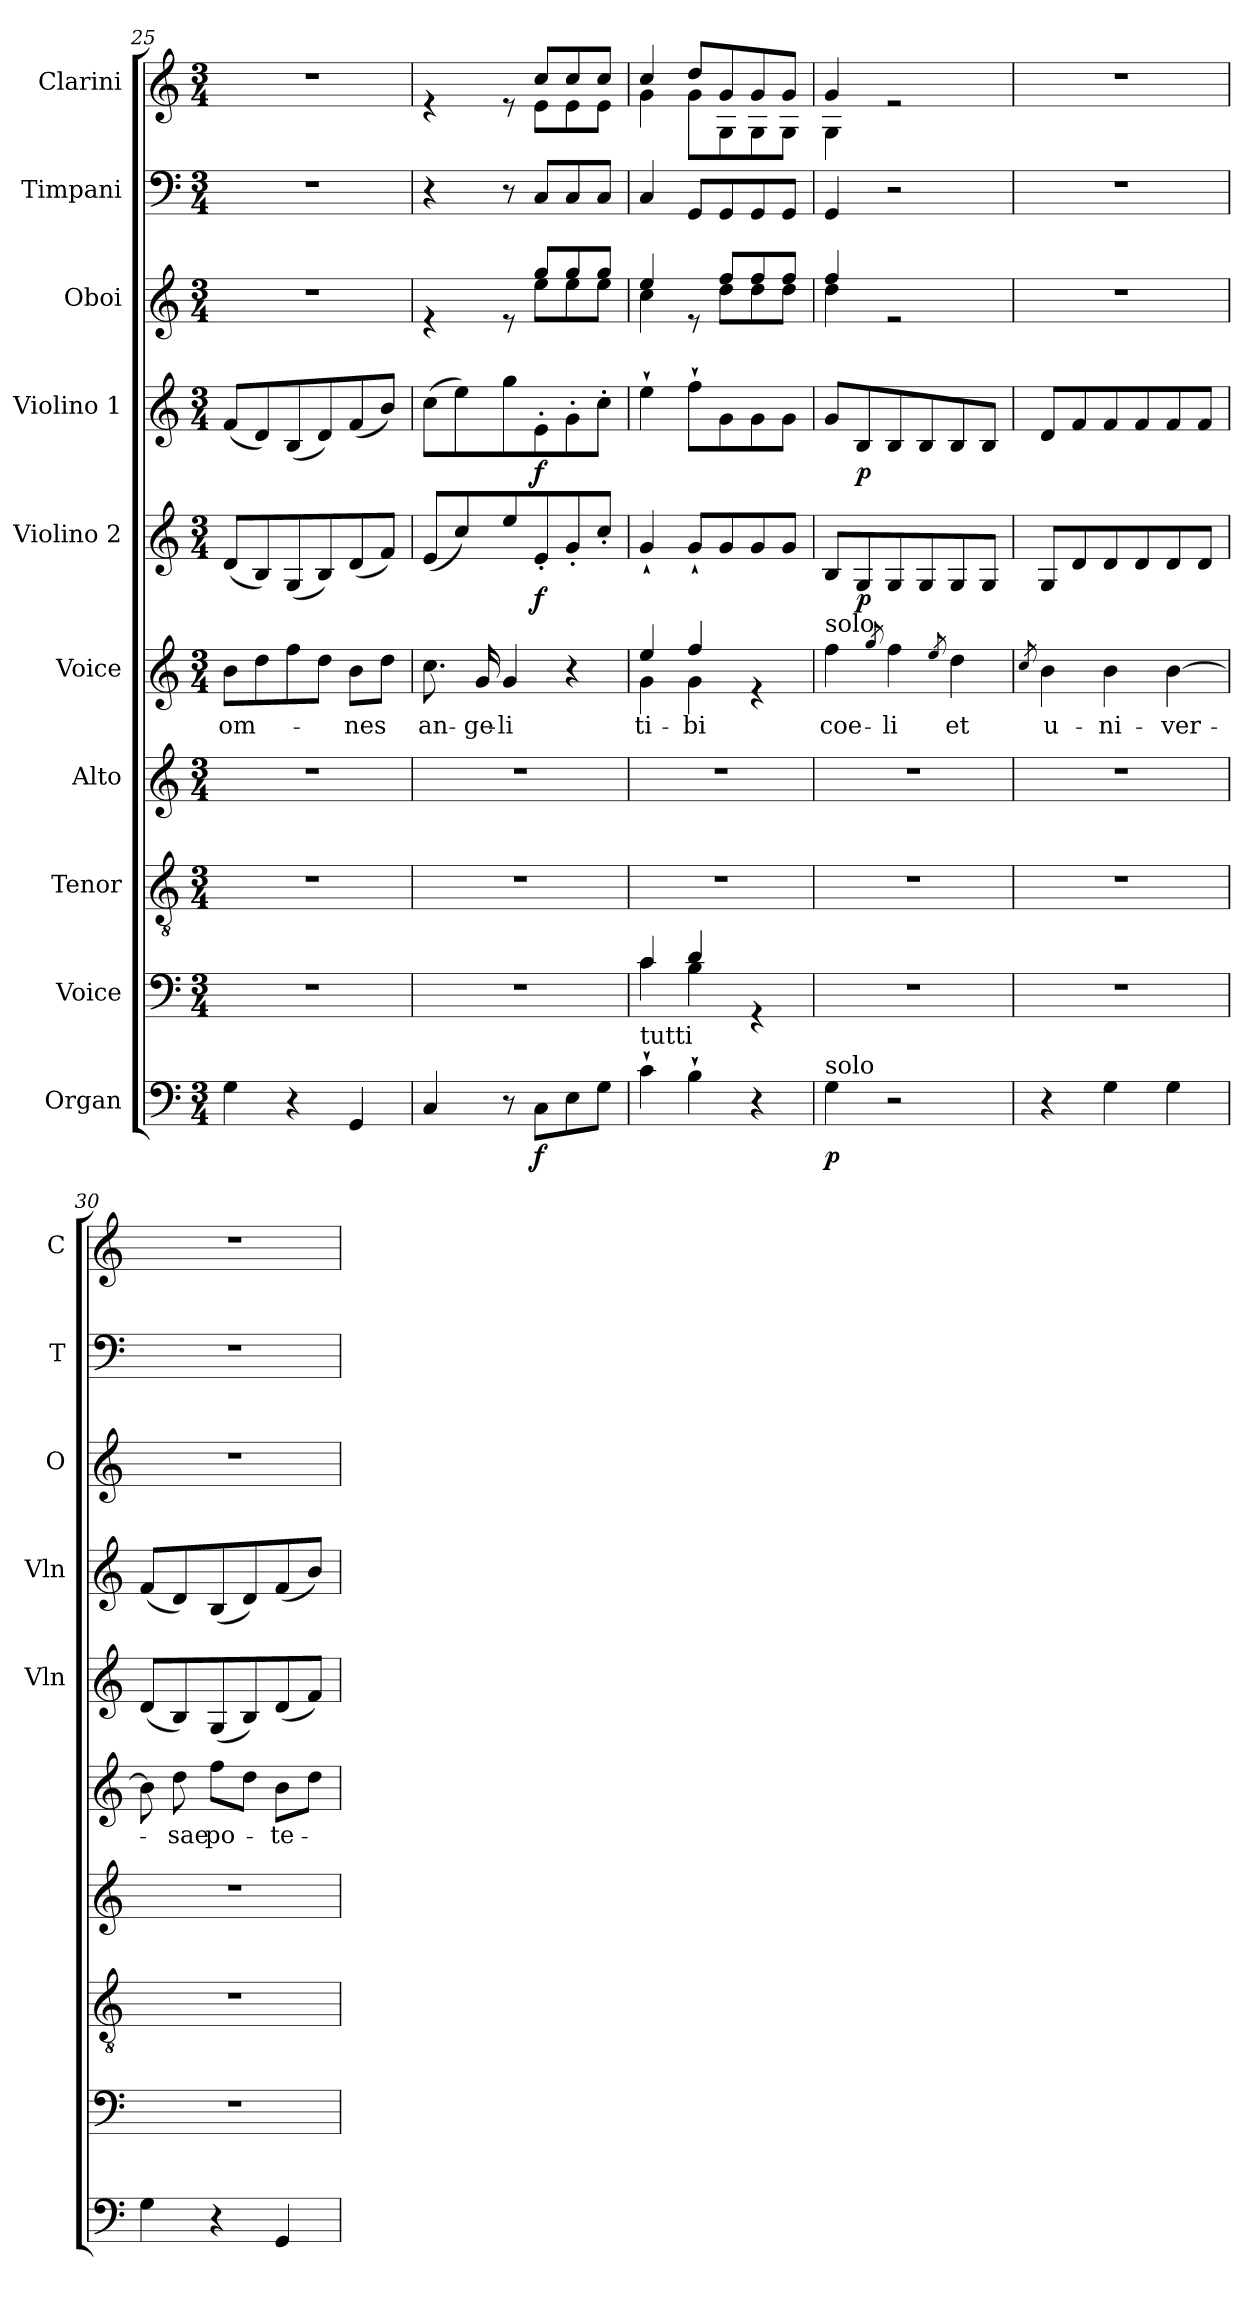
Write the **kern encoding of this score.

**kern	**dynam	**kern	**kern	**kern	**kern	**text	**kern	**dynam	**kern	**dynam	**kern	**kern	**kern
*part10	*part10	*part9	*part8	*part7	*part6	*part6	*part5	*part5	*part4	*part4	*part3	*part2	*part1
*staff10	*staff10	*staff9	*staff8	*staff7	*staff6	*staff6	*staff5	*staff5	*staff4	*staff4	*staff3	*staff2	*staff1
*I"Organ	*	*I"Voice	*I"Tenor	*I"Alto	*I"Voice	*	*I"Violino 2	*	*I"Violino 1	*	*I"Oboi	*I"Timpani	*I"Clarini
*	*	*	*	*	*	*	*I'Vln	*	*I'Vln	*	*I'O	*I'T	*I'C
!!LO:LB:g=z
*clefF4	*	*clefF4	*clefGv2	*clefG2	*clefG2	*	*clefG2	*	*clefG2	*	*clefG2	*clefF4	*clefG2
*k[]	*	*k[]	*k[]	*k[]	*k[]	*	*k[]	*	*k[]	*	*k[]	*k[]	*k[]
*M3/4	*	*M3/4	*M3/4	*M3/4	*M3/4	*	*M3/4	*	*M3/4	*	*M3/4	*M3/4	*M3/4
=25	=25	=25	=25	=25	=25	=25	=25	=25	=25	=25	=25	=25	=25
!	!	!	!	!	!	!LO:LY:b	!	!	!	!	!	!	!
4G\	.	2.r	2.r	2.r	8b\L	om-	(8d/L	.	(8f/L	.	2.r	2.r	2.r
.	.	.	.	.	8dd\	.	8B/)	.	8d/)	.	.	.	.
4r	.	.	.	.	8ff\	.	(8G/	.	(8B/	.	.	.	.
.	.	.	.	.	8dd\J	.	8B/)	.	8d/)	.	.	.	.
!	!	!	!	!	!	!LO:LY:b	!	!	!	!	!	!	!
4GG/	.	.	.	.	8b\L	-nes	(8d/	.	(8f/	.	.	.	.
.	.	.	.	.	8dd\J	.	8f/J)	.	8b/J)	.	.	.	.
=26	=26	=26	=26	=26	=26	=26	=26	=26	=26	=26	=26	=26	=26
!	!	!	!	!	!	!LO:LY:b	!	!	!	!	!	!	!
*	*	*	*	*	*	*	*	*	*	*	*^	*	*^
4C/	.	2.r	2.r	2.r	8.cc\	an-	(8e/L	.	(8cc\L	.	4re	4.ryy	4r	4re	4.ryy
.	.	.	.	.	.	.	8cc/)	.	8ee\)	.	.	.	.	.	.
!	!	!	!	!	!	!LO:LY:b	!	!	!	!	!	!	!	!	!
.	.	.	.	.	16g/	-ge-	.	.	.	.	.	.	.	.	.
!	!	!	!	!	!	!LO:LY:b	!	!	!	!	!	!	!	!	!
8r	.	.	.	.	4g/	-li	8ee/	.	8gg\	.	8re	.	8r	8re	.
!	!LO:DY:b	!	!	!	!	!	!	!LO:DY:b	!	!LO:DY:b	!	!	!	!	!
8C\L	f	.	.	.	.	.	8e'/	f	8e'\	f	8gg/L	8ee\L	8C/L	8cc/L	8e\L
8E\	.	.	.	.	4r	.	8g'/	.	8g'\	.	8gg/	8ee\	8C/	8cc/	8e\
8G\J	.	.	.	.	.	.	8cc'/J	.	8cc'\J	.	8gg/J	8ee\J	8C/J	8cc/J	8e\J
=27	=27	=27	=27	=27	=27	=27	=27	=27	=27	=27	=27	=27	=27	=27	=27
*	*	*^	*	*	*	*	*	*	*	*	*	*	*	*	*
!	!	!	!	!	!	!LO:TX:a:t=tutti	!	!	!	!	!	!	!	!	!	!
!LO:TX:a:t=tutti	!	!	!	!	!	!	!	!	!	!	!	!	!	!	!	!
!	!	!	!	!	!	!	!LO:LY:b	!	!	!	!	!	!	!	!	!
*	*	*	*	*	*	*^	*	*	*	*	*	*	*	*	*	*
4c`\	.	4c/	4c\	2.r	2.r	4ee/	4g\	ti-	4g`/	.	4ee`\	.	4ee/	4cc\	4C/	4cc/	4g\
!	!	!	!	!	!	!	!	!LO:LY:b	!	!	!	!	!	!	!	!	!
4B`\	.	4d/	4B\	.	.	4ff/	4g\	-bi	8g`/L	.	8ff`\L	.	8re	8ryy	8GG/L	8dd/L	8g\L
.	.	.	.	.	.	.	.	.	8g/	.	8g\	.	8ff/L	8dd\L	8GG/	8g/	8G\
4r	.	4rGG	4ryy	.	.	4re	4ryy	.	8g/	.	8g\	.	8ff/	8dd\	8GG/	8g/	8G\
.	.	.	.	.	.	.	.	.	8g/J	.	8g\J	.	8ff/J	8dd\J	8GG/J	8g/J	8G\J
*	*	*v	*v	*	*	*v	*v	*	*	*	*	*	*	*	*	*	*
=28	=28	=28	=28	=28	=28	=28	=28	=28	=28	=28	=28	=28	=28	=28	=28
!	!	!	!	!	!LO:TX:a:t=solo	!	!	!	!	!	!	!	!	!	!
!LO:TX:a:t=solo	!	!	!	!	!	!	!	!	!	!	!	!	!	!	!
!	!LO:DY:b	!	!	!	!	!LO:LY:b	!	!	!	!	!	!	!	!	!
4G\	p	2.r	2.r	2.r	4ff\	coe-	8B/L	.	8g/L	.	4ff/	4dd\	4GG/	4g/	4G\
!	!	!	!	!	!	!	!	!LO:DY:b	!	!LO:DY:b	!	!	!	!	!
.	.	.	.	.	.	.	8G/	p	8B/	p	.	.	.	.	.
.	.	.	.	.	8qgg/	.	.	.	.	.	.	.	.	.	.
!	!	!	!	!	!	!LO:LY:b	!	!	!	!	!	!	!	!	!
2r	.	.	.	.	4ff\	-li	8G/	.	8B/	.	2re	2ryy	2r	2re	2ryy
.	.	.	.	.	.	.	8G/	.	8B/	.	.	.	.	.	.
.	.	.	.	.	8qee/	.	.	.	.	.	.	.	.	.	.
!	!	!	!	!	!	!LO:LY:b	!	!	!	!	!	!	!	!	!
.	.	.	.	.	4dd\	et	8G/	.	8B/	.	.	.	.	.	.
.	.	.	.	.	.	.	8G/J	.	8B/J	.	.	.	.	.	.
*	*	*	*	*	*	*	*	*	*	*	*v	*v	*	*v	*v
=29	=29	=29	=29	=29	=29	=29	=29	=29	=29	=29	=29	=29	=29
.	.	.	.	.	8qcc/	.	.	.	.	.	.	.	.
!	!	!	!	!	!	!LO:LY:b	!	!	!	!	!	!	!
4r	.	2.r	2.r	2.r	4b\	u-	8G/L	.	8d/L	.	2.r	2.r	2.r
.	.	.	.	.	.	.	8d/	.	8f/	.	.	.	.
!	!	!	!	!	!	!LO:LY:b	!	!	!	!	!	!	!
4G\	.	.	.	.	4b\	-ni-	8d/	.	8f/	.	.	.	.
.	.	.	.	.	.	.	8d/	.	8f/	.	.	.	.
!	!	!	!	!	!	!LO:LY:b	!	!	!	!	!	!	!
4G\	.	.	.	.	[4b\	-ver-	8d/	.	8f/	.	.	.	.
.	.	.	.	.	.	.	8d/J	.	8f/J	.	.	.	.
=30	=30	=30	=30	=30	=30	=30	=30	=30	=30	=30	=30	=30	=30
4G\	.	2.r	2.r	2.r	8b\]	.	(8d/L	.	(8f/L	.	2.r	2.r	2.r
!	!	!	!	!	!	!LO:LY:b	!	!	!	!	!	!	!
.	.	.	.	.	8dd\	-sae	8B/)	.	8d/)	.	.	.	.
!	!	!	!	!	!	!LO:LY:b	!	!	!	!	!	!	!
4r	.	.	.	.	8ff\L	po-	(8G/	.	(8B/	.	.	.	.
.	.	.	.	.	8dd\J	.	8B/)	.	8d/)	.	.	.	.
!	!	!	!	!	!	!LO:LY:b	!	!	!	!	!	!	!
4GG/	.	.	.	.	8b\L	-te-	(8d/	.	(8f/	.	.	.	.
.	.	.	.	.	8dd\J	.	8f/J)	.	8b/J)	.	.	.	.
=	=	=	=	=	=	=	=	=	=	=	=	=	=
*-	*-	*-	*-	*-	*-	*-	*-	*-	*-	*-	*-	*-	*-
